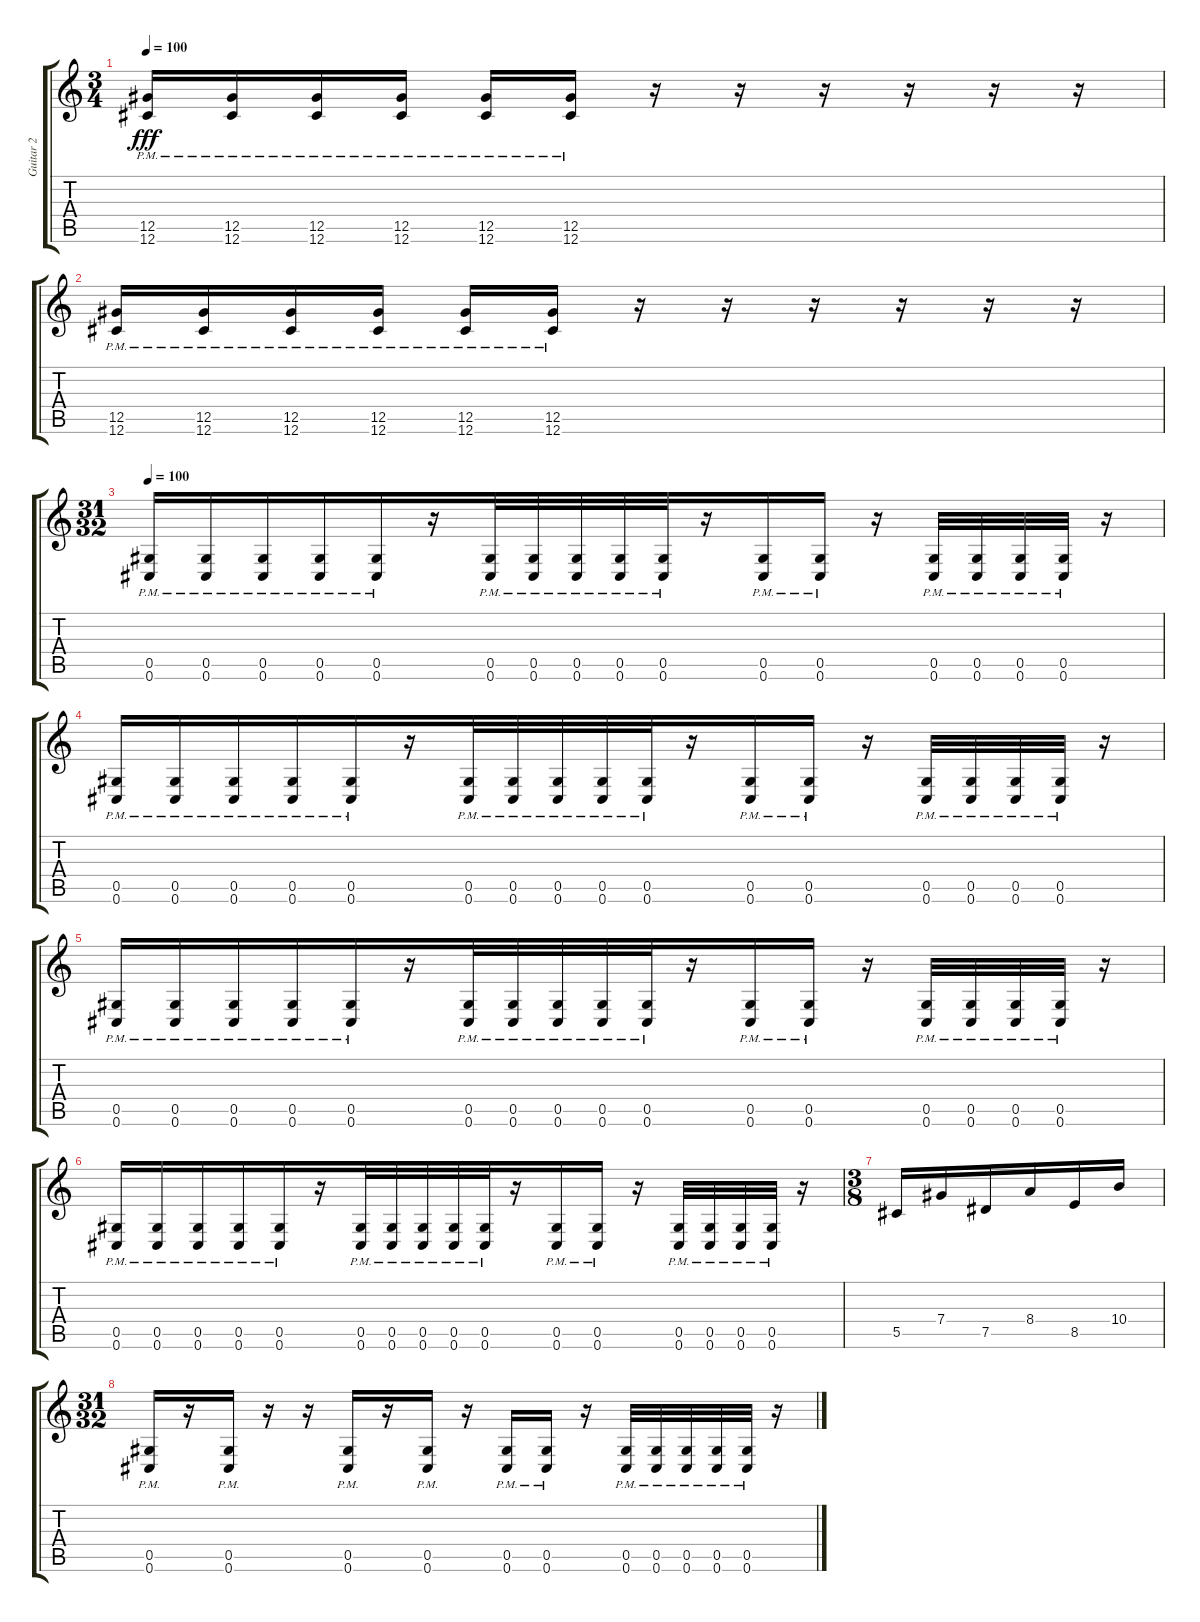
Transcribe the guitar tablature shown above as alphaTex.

\track ("Guitar 2" "Guitar 2") {instrument distortionguitar}
\staff {score tabs}
\tuning (Eb4 Bb3 Gb3 Db3 Ab2 Db2) {hide}
\ts (3 4)
\tempo 100
\clef g2
\ks c
(12.5{pm} 12.6{pm}).16{dy fff} (12.5{pm} 12.6{pm}).16 (12.5{pm} 12.6{pm}).16 (12.5{pm} 12.6{pm}).16 (12.5{pm} 12.6{pm}).16 (12.5{pm} 12.6{pm}).16 r.16 r.16 r.16 r.16 r.16 r.16 |
(12.5{pm} 12.6{pm}).16 (12.5{pm} 12.6{pm}).16 (12.5{pm} 12.6{pm}).16 (12.5{pm} 12.6{pm}).16 (12.5{pm} 12.6{pm}).16 (12.5{pm} 12.6{pm}).16 r.16 r.16 r.16 r.16 r.16 r.16 |
\ts (31 32)
\tempo 100
(0.5{pm} 0.6{pm}).16{beam merge} (0.5{pm} 0.6{pm}).16{beam merge} (0.5{pm} 0.6{pm}).16{beam merge} (0.5{pm} 0.6{pm}).16{beam merge} (0.5{pm} 0.6{pm}).16 r.16 (0.5{pm} 0.6{pm}).32{beam merge} (0.5{pm} 0.6{pm}).32{beam merge} (0.5{pm} 0.6{pm}).32{beam merge} (0.5{pm} 0.6{pm}).32{beam merge} (0.5{pm} 0.6{pm}).32 r.16 (0.5{pm} 0.6{pm}).16{beam merge} (0.5{pm} 0.6{pm}).16 r.16 (0.5{pm} 0.6{pm}).32{beam merge} (0.5{pm} 0.6{pm}).32{beam merge} (0.5{pm} 0.6{pm}).32{beam merge} (0.5{pm} 0.6{pm}).32 r.16 |
(0.5{pm} 0.6{pm}).16{beam merge} (0.5{pm} 0.6{pm}).16{beam merge} (0.5{pm} 0.6{pm}).16{beam merge} (0.5{pm} 0.6{pm}).16{beam merge} (0.5{pm} 0.6{pm}).16 r.16 (0.5{pm} 0.6{pm}).32{beam merge} (0.5{pm} 0.6{pm}).32{beam merge} (0.5{pm} 0.6{pm}).32{beam merge} (0.5{pm} 0.6{pm}).32{beam merge} (0.5{pm} 0.6{pm}).32 r.16 (0.5{pm} 0.6{pm}).16{beam merge} (0.5{pm} 0.6{pm}).16 r.16 (0.5{pm} 0.6{pm}).32{beam merge} (0.5{pm} 0.6{pm}).32{beam merge} (0.5{pm} 0.6{pm}).32{beam merge} (0.5{pm} 0.6{pm}).32 r.16 |
(0.5{pm} 0.6{pm}).16{beam merge} (0.5{pm} 0.6{pm}).16{beam merge} (0.5{pm} 0.6{pm}).16{beam merge} (0.5{pm} 0.6{pm}).16{beam merge} (0.5{pm} 0.6{pm}).16 r.16 (0.5{pm} 0.6{pm}).32{beam merge} (0.5{pm} 0.6{pm}).32{beam merge} (0.5{pm} 0.6{pm}).32{beam merge} (0.5{pm} 0.6{pm}).32{beam merge} (0.5{pm} 0.6{pm}).32 r.16 (0.5{pm} 0.6{pm}).16{beam merge} (0.5{pm} 0.6{pm}).16 r.16 (0.5{pm} 0.6{pm}).32{beam merge} (0.5{pm} 0.6{pm}).32{beam merge} (0.5{pm} 0.6{pm}).32{beam merge} (0.5{pm} 0.6{pm}).32 r.16 |
(0.5{pm} 0.6{pm}).16{beam merge} (0.5{pm} 0.6{pm}).16{beam merge} (0.5{pm} 0.6{pm}).16{beam merge} (0.5{pm} 0.6{pm}).16{beam merge} (0.5{pm} 0.6{pm}).16 r.16 (0.5{pm} 0.6{pm}).32{beam merge} (0.5{pm} 0.6{pm}).32{beam merge} (0.5{pm} 0.6{pm}).32{beam merge} (0.5{pm} 0.6{pm}).32{beam merge} (0.5{pm} 0.6{pm}).32 r.16 (0.5{pm} 0.6{pm}).16{beam merge} (0.5{pm} 0.6{pm}).16 r.16 (0.5{pm} 0.6{pm}).32{beam merge} (0.5{pm} 0.6{pm}).32{beam merge} (0.5{pm} 0.6{pm}).32{beam merge} (0.5{pm} 0.6{pm}).32 r.16 |
\ts (3 8)
5.5.16 7.4.16 7.5.16 8.4.16 8.5.16 10.4.16 |
\ts (31 32)
(0.5{pm} 0.6{pm}).16 r.16 (0.5{pm} 0.6{pm}).16 r.16 r.16 (0.5{pm} 0.6{pm}).16 r.16 (0.5{pm} 0.6{pm}).16 r.16 (0.5{pm} 0.6{pm}).16{beam merge} (0.5{pm} 0.6{pm}).16 r.16 (0.5{pm} 0.6{pm}).32{beam merge} (0.5{pm} 0.6{pm}).32{beam merge} (0.5{pm} 0.6{pm}).32{beam merge} (0.5{pm} 0.6{pm}).32{beam merge} (0.5{pm} 0.6{pm}).32 r.16
